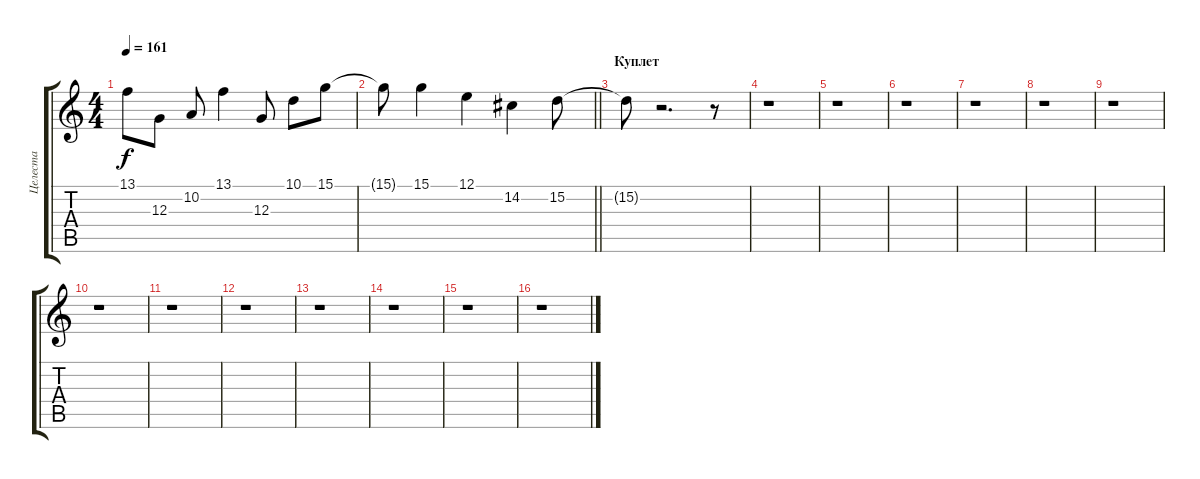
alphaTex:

\track ("Целеста" "Целеста") {instrument celesta}
\staff {score tabs}
\tuning (E4 B3 G3 D3 A2 E2) {hide}
\ts (4 4)
\tempo 161
\clef g2
\ks c
13.1{t}.8{dy f} 12.3.8 10.2.8 13.1.4 12.3.8 10.1.8 15.1.8 |
\barLineRight lightlight
15.1{t}.8 15.1.4 12.1.4 14.2.4 15.2.8 |
\section ("" "Куплет")
15.2{t}.8 r.2{d} r.8 |
r.1 |
r.1 |
r.1 |
r.1 |
r.1 |
r.1 |
r.1 |
r.1 |
r.1 |
r.1 |
r.1 |
r.1 |
r.1
